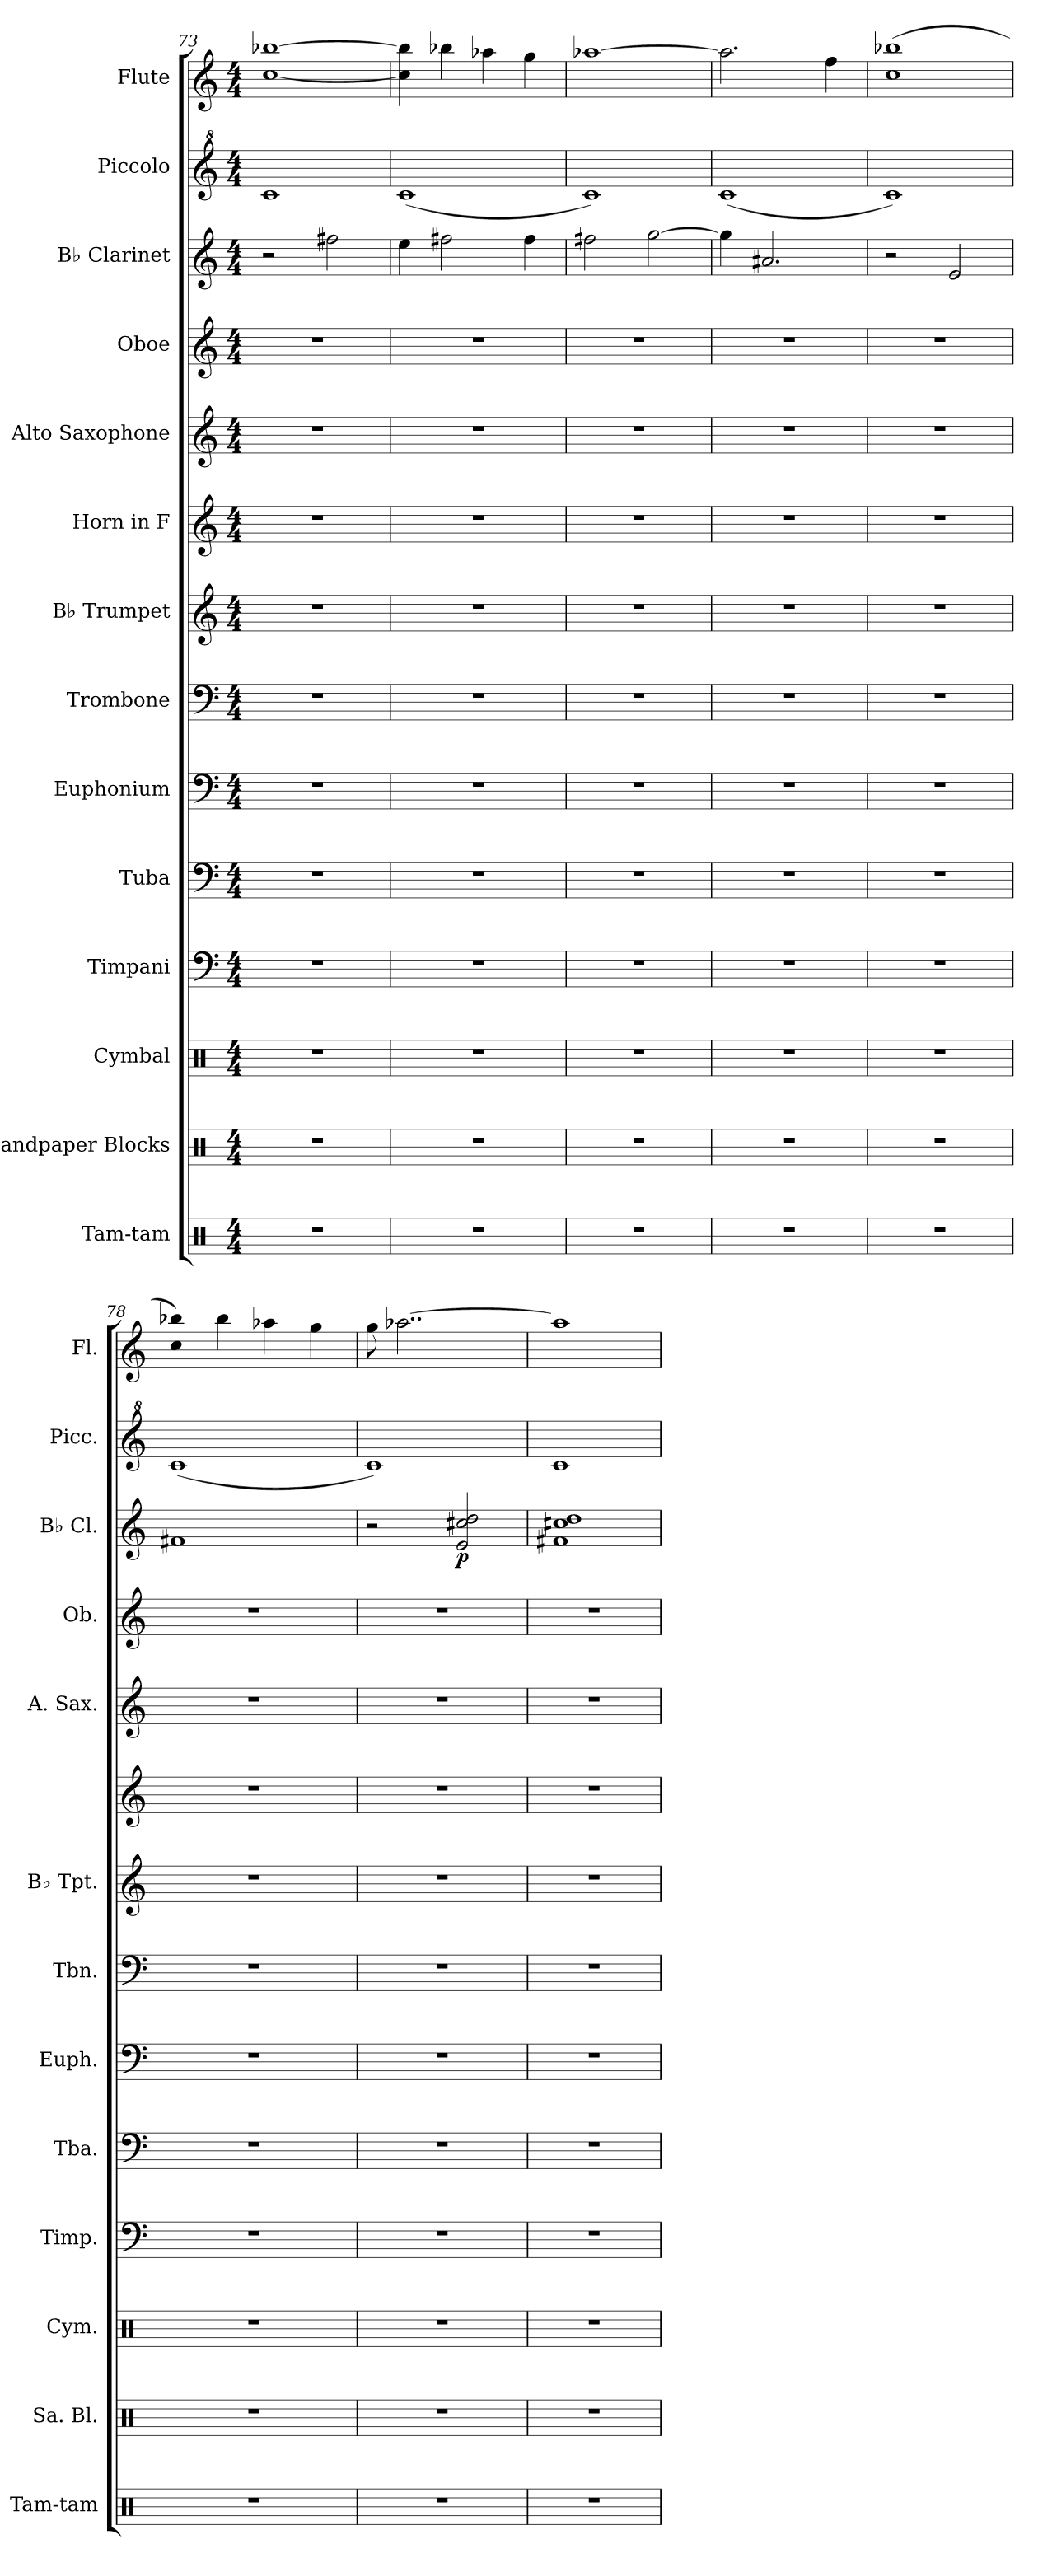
**kern	**kern	**kern	**kern	**kern	**kern	**kern	**kern	**kern	**kern	**kern	**kern	**dynam	**kern	**kern
*part14	*part13	*part12	*part11	*part10	*part9	*part8	*part7	*part6	*part5	*part4	*part3	*part3	*part2	*part1
*staff14	*staff13	*staff12	*staff11	*staff10	*staff9	*staff8	*staff7	*staff6	*staff5	*staff4	*staff3	*staff3	*staff2	*staff1
*I"Tam-tam	*I"Sandpaper Blocks	*I"Cymbal	*I"Timpani	*I"Tuba	*I"Euphonium	*I"Trombone	*I"B♭ Trumpet	*I"Horn in F	*I"Alto Saxophone	*I"Oboe	*I"B♭ Clarinet	*	*I"Piccolo	*I"Flute
*I'Tam-tam	*I'Sa. Bl.	*I'Cym.	*I'Timp.	*I'Tba.	*I'Euph.	*I'Tbn.	*I'B♭ Tpt.	*	*I'A. Sax.	*I'Ob.	*I'B♭ Cl.	*	*I'Picc.	*I'Fl.
*clefX	*clefX	*clefX	*clefF4	*clefF4	*clefF4	*clefF4	*clefG2	*clefG2	*clefG2	*clefG2	*clefG2	*	*clefG^2	*clefG2
*	*	*	*	*	*	*	*ITrd1c2	*ITrd4c7	*ITrd5c9	*	*ITrd1c2	*	*ITrd-7c-12	*
*k[]	*k[]	*k[]	*k[]	*k[]	*k[]	*k[]	*k[b-e-]	*k[b-]	*k[b-e-a-]	*k[]	*k[b-e-]	*	*k[]	*k[]
*M4/4	*M4/4	*M4/4	*M4/4	*M4/4	*M4/4	*M4/4	*M4/4	*M4/4	*M4/4	*M4/4	*M4/4	*	*M4/4	*M4/4
=73	=73	=73	=73	=73	=73	=73	=73	=73	=73	=73	=73	=73	=73	=73
1r	1r	1r	1r	1r	1r	1r	1r	1r	1r	1r	2r	.	1ccc	[1cc [1bb-X
.	.	.	.	.	.	.	.	.	.	.	2een\	.	.	.
=74	=74	=74	=74	=74	=74	=74	=74	=74	=74	=74	=74	=74	=74	=74
1r	1r	1r	1r	1r	1r	1r	1r	1r	1r	1r	4dd\	.	(1ccc	4cc\] 4bb-\]
.	.	.	.	.	.	.	.	.	.	.	2een\	.	.	4bb-X\
.	.	.	.	.	.	.	.	.	.	.	.	.	.	4aa-X\
.	.	.	.	.	.	.	.	.	.	.	4ee\	.	.	4gg\
=75	=75	=75	=75	=75	=75	=75	=75	=75	=75	=75	=75	=75	=75	=75
1r	1r	1r	1r	1r	1r	1r	1r	1r	1r	1r	2een\	.	1ccc)	[1aa-X
.	.	.	.	.	.	.	.	.	.	.	[2ff\	.	.	.
=76	=76	=76	=76	=76	=76	=76	=76	=76	=76	=76	=76	=76	=76	=76
1r	1r	1r	1r	1r	1r	1r	1r	1r	1r	1r	4ff\]	.	(1ccc	2.aa-\]
.	.	.	.	.	.	.	.	.	.	.	2.g#X/	.	.	.
.	.	.	.	.	.	.	.	.	.	.	.	.	.	4ff\
=77	=77	=77	=77	=77	=77	=77	=77	=77	=77	=77	=77	=77	=77	=77
1r	1r	1r	1r	1r	1r	1r	1r	1r	1r	1r	2r	.	1ccc)	(1cc 1bb-X
.	.	.	.	.	.	.	.	.	.	.	2d/	.	.	.
=78	=78	=78	=78	=78	=78	=78	=78	=78	=78	=78	=78	=78	=78	=78
1r	1r	1r	1r	1r	1r	1r	1r	1r	1r	1r	1en	.	(1ccc	4cc\ 4bb-X\)
.	.	.	.	.	.	.	.	.	.	.	.	.	.	4bb-\
.	.	.	.	.	.	.	.	.	.	.	.	.	.	4aa-X\
.	.	.	.	.	.	.	.	.	.	.	.	.	.	4gg\
=79	=79	=79	=79	=79	=79	=79	=79	=79	=79	=79	=79	=79	=79	=79
1r	1r	1r	1r	1r	1r	1r	1r	1r	1r	1r	2r	.	1ccc)	8gg\
.	.	.	.	.	.	.	.	.	.	.	.	.	.	[2..aa-X\
!	!	!	!	!	!	!	!	!	!	!	!	!LO:DY:b	!	!
.	.	.	.	.	.	.	.	.	.	.	2d/ 2bn/ 2cc/	p	.	.
!!LO:PB:g=z
=80	=80	=80	=80	=80	=80	=80	=80	=80	=80	=80	=80	=80	=80	=80
1r	1r	1r	1r	1r	1r	1r	1r	1r	1r	1r	1en 1bn 1cc	.	1ccc	1aa-]
=	=	=	=	=	=	=	=	=	=	=	=	=	=	=
*-	*-	*-	*-	*-	*-	*-	*-	*-	*-	*-	*-	*-	*-	*-
